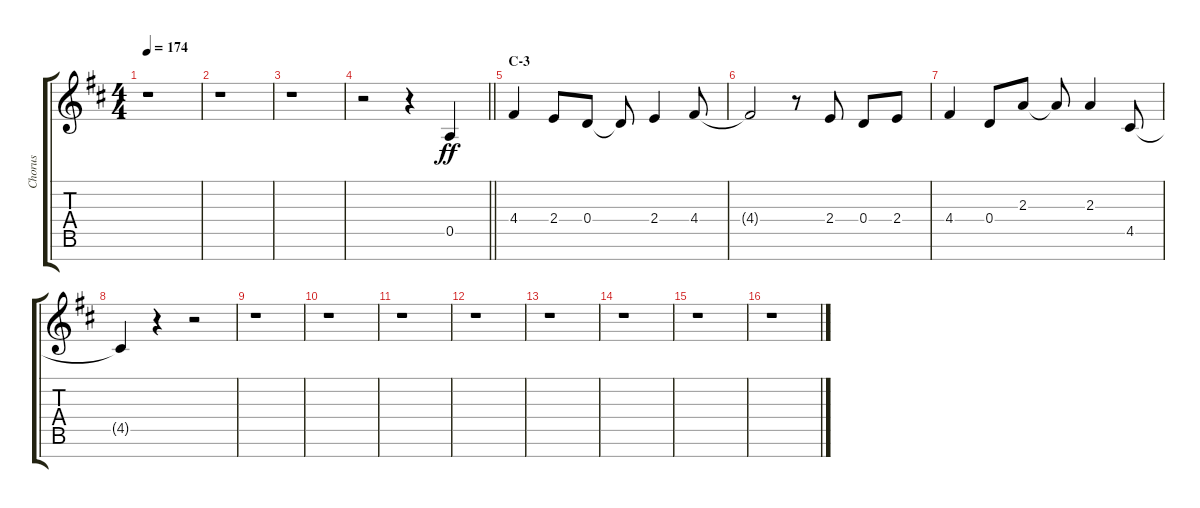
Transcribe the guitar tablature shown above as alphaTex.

\track ("Chorus" "Chorus") {instrument voiceoohs}
\staff {score tabs}
\tuning (E5 B4 G4 D4 A3 E3 B2) {hide}
\ts (4 4)
\tempo 174
\clef g2
\ks bminor
r.1{dy ff} |
r.1 |
r.1 |
\barLineRight lightlight
r.2 r.4 0.5.4 |
\section ("" "C-3")
4.4.4 2.4.8 0.4.8 0.4{t}.8 2.4.4 4.4.8 |
4.4{t}.2 r.8 2.4.8 0.4.8 2.4.8 |
4.4.4 0.4.8 2.3.8 2.3{t}.8 2.3.4 4.5.8 |
4.5{t}.4 r.4 r.2 |
r.1 |
r.1 |
r.1 |
r.1 |
r.1 |
r.1 |
r.1 |
r.1
